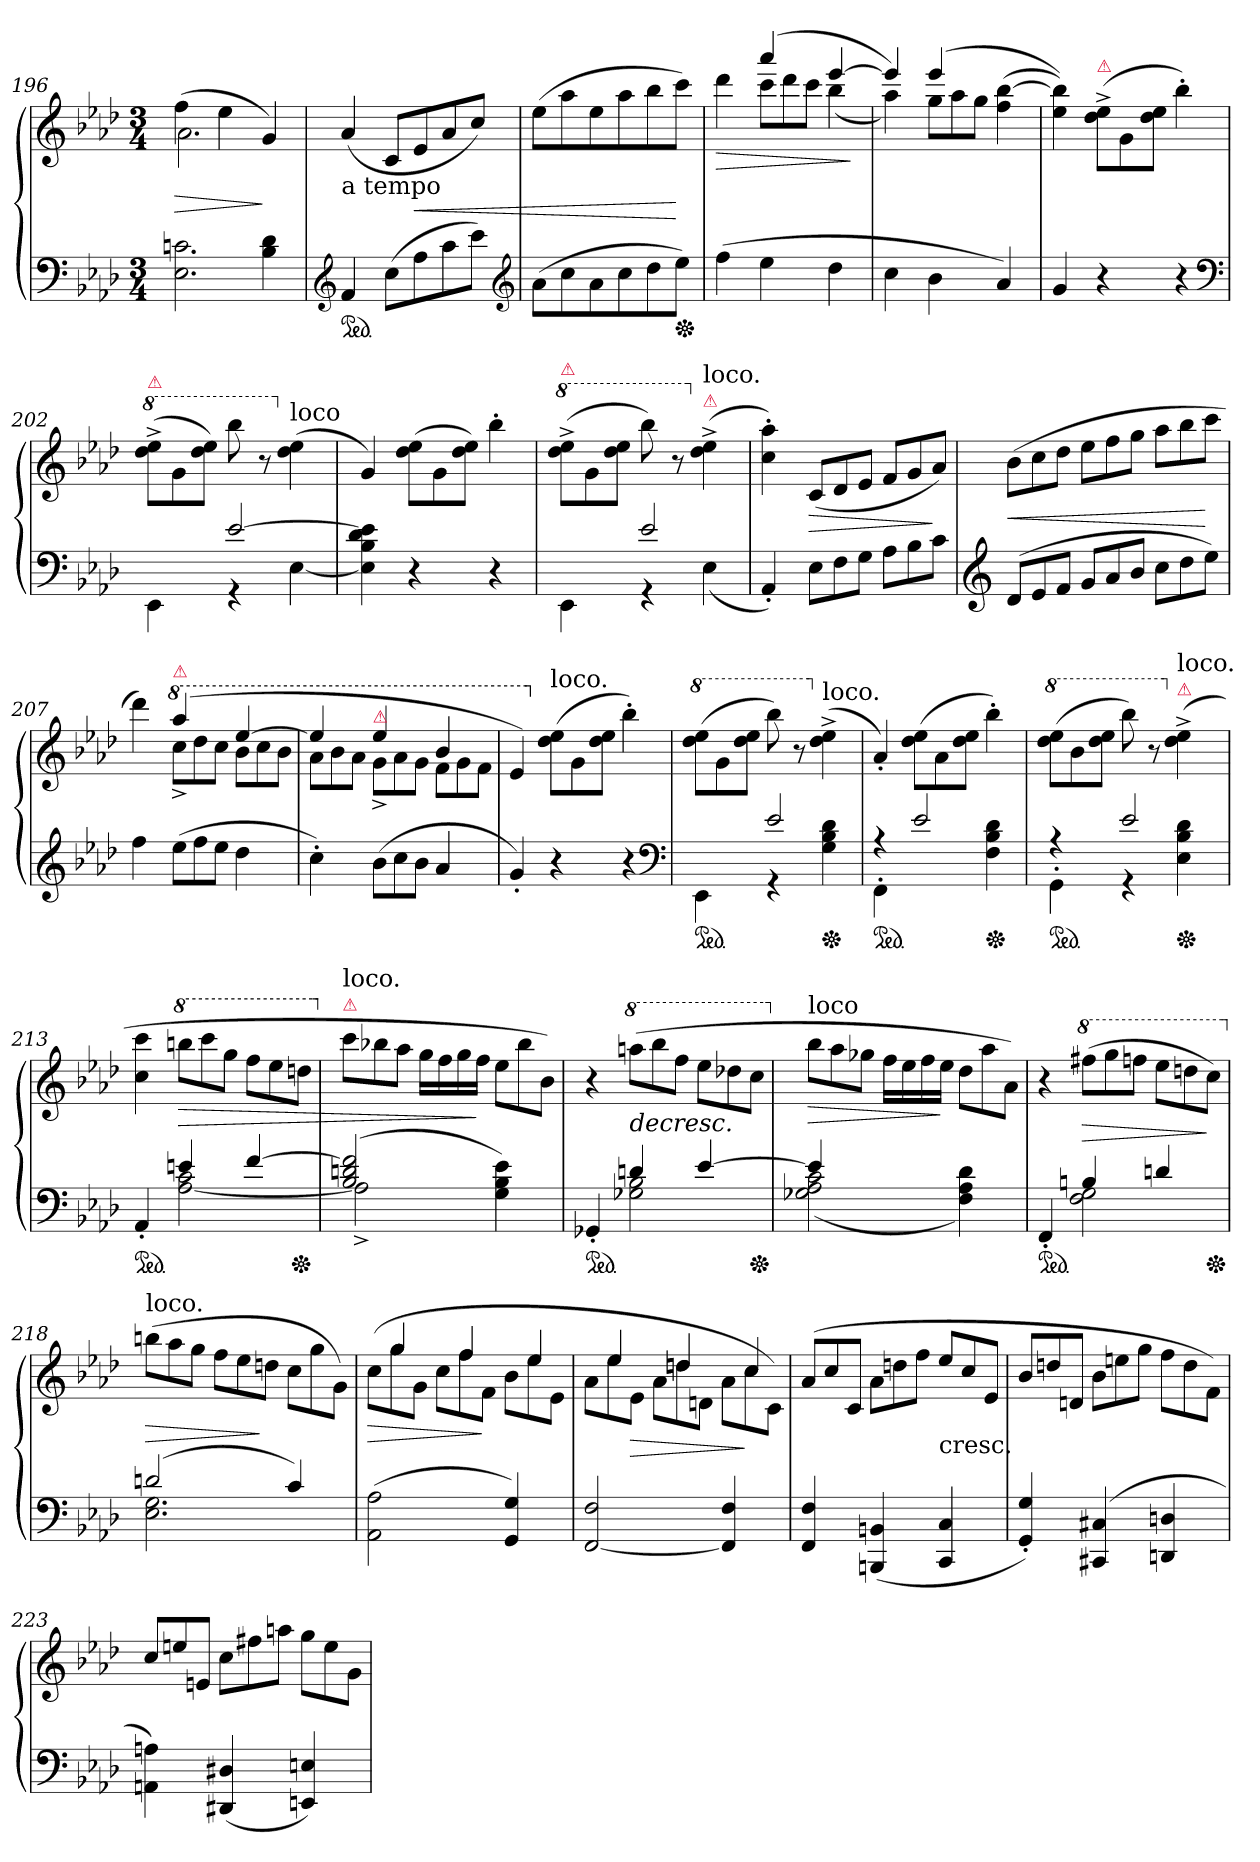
**kern	**kern	**dynam
*part1	*part1	*part1
*staff2	*staff1	*staff1/2
*clefF4	*clefG2	*
*k[b-e-a-d-]	*k[b-e-a-d-]	*
*f:	*f:	*
*M3/4	*M3/4	*
=196	=196	=196
*^	*^	*
2.E-\ 2.cn\	2ryy	(4ff\	2.a-	>
.	.	4ee-\	.	.
.	4B- 4d-	4g/)	.	]
*	*	*v	*v	*
=197	=197	=197	=197
!	!	!LO:TX:b:t=a tempo	!
*v	*v	*	*
*ped	*	*
4AA-	(<4a-	.
(8E-L	8cL	.
8A-	8e-	<
8c	8a-	.
8e-J)	8ccJ)	.
*clefG2	*	*
=198	=198	=198
(8a-L	(8ee-L	.
8cc	8aa-	.
8a-	8ee-	.
8cc	8aa-	.
8dd-	8bb-	.
*Xped	*	*
8ee-J)	8cccJ)	[
=199	=199	=199
*	*^	*
!	!	!	!LO:HP:b
(4ff	4ryy	4ddd-	>
*	*	*Xtuplet	*
4ee-	(>4aaa-	12cccL	.
.	.	12ddd-	.
.	.	12cccJ	.
4dd-	[4eee-	(>4bb-	.
*	*v	*v	*
.	.	]
=200	=200	=200
*	*^	*
4cc	4eee-]	4aa-))	.
4b-\	(4eee-	12ggL	.
.	.	12aa-	.
.	.	12ggJ	.
4a-)	4ryy	(<4ff [4bb-	.
*	*v	*v	*
=201	=201	=201
4g	4ee- 4bb-]))	.
!	!LO:TX:a:color=crimson:t=⚠	!
4r	(12dd-^< 12ee-^<L	.
.	12g	.
.	12dd- 12ee-J	.
4r	4bb-'>)	.
*clefF4	*	*
=202	=202	=202
*^	*	*
*	*	*8va	*
!	!	!LO:TX:a:color=crimson:t=⚠	!
4ryy	4EE-\	(12ddd-^< 12eee-^<L	.
.	.	12gg	.
.	.	12ddd- 12eee-J)	.
[2e-	4rGG	8bbb-	.
.	.	8r	.
*	*	*X8va	*
!	!	!LO:TX:a:t=loco	!
.	[4E-	(4dd- 4ee-	.
*v	*v	*	*
=203	=203	=203
4E-] 4B- 4d- 4e-]	4g)	.
4r	(12dd- 12ee-L	.
.	12g	.
.	12dd- 12ee-J)	.
4r	4bb-'>	.
=204	=204	=204
*^	*	*
*	*	*8va	*
!	!	!LO:TX:a:color=crimson:t=⚠	!
4ryy	4EE-\	(12ddd-^< 12eee-^<L	.
.	.	12gg	.
.	.	12ddd- 12eee-J	.
2e-	4r	8bbb-)	.
.	.	8r	.
*	*	*X8va	*
!	!	!LO:TX:a:color=crimson:t=⚠	!
!	!	!LO:TX:a:t=loco.	!
.	(>4E-	(4dd-^< 4ee-^<	.
*v	*v	*	*
=205	=205	=205
4AA-'<)	4cc'> 4aa-'>)	.
*Xtuplet	*	*
12E-L	(<12cL	>
12F	12d-	.
12GJ	12e-J	.
12A-L	12fL	.
12B-	12g	.
12cJ	12a-J)	]
=206	=206	=206
*clefG2	*	*
(>12d-L	(12b-L	<
12e-	12cc	.
12fJ	12dd-J	.
12gL	12ee-L	.
12a-	12ff	.
12b-J	12ggJ	.
12ccL	12aa-L	.
12dd-	12bb-	.
12ee-J)	12cccJ	[
=207	=207	=207
*	*^	*
4ff	4ryy	4ddd-)	.
*	*8va	*	*
!	!LO:TX:a:color=crimson:t=⚠	!	!
(>12ee-L	(>4aaa-	12ccc^<L	.
12ff	.	12ddd-	.
12ee-J	.	12cccJ	.
4dd-	[4eee-	12bb-L	.
.	.	12ccc	.
.	.	12bb-J	.
=208	=208	=208	=208
4cc'>)	4eee-]	12aa-L	.
.	.	12bb-	.
.	.	12aa-J	.
!	!LO:TX:a:color=crimson:t=⚠	!	!
(>12b-L	4eee-	12gg^<L	.
12cc	.	12aa-	.
12b-J	.	12ggJ	.
4a-	4bb-	12ffL	.
.	.	12gg	.
.	.	12ffJ	.
*	*v	*v	*
=209	=209	=209
4g'<)	4ee-)	.
*	*X8va	*
!	!LO:TX:a:t=loco.	!
4r	(12dd- 12ee-L	.
.	12g	.
.	12dd- 12ee-J	.
4r	4bb-'>)	.
*clefF4	*	*
=210	=210	=210
*^	*	*
*	*	*8va	*
*ped	*	*	*
4EE-\	4ryy	(12ddd- 12eee-L	.
.	.	12gg	.
.	.	12ddd- 12eee-J	.
4rGG	2e-/	8bbb-)	.
.	.	8r	.
*	*	*X8va	*
!	!	!LO:TX:a:t=loco.	!
*Xped	*	*	*
4G\ 4B-\ 4d-\	.	(4dd-^> 4ee-^>	.
=211	=211	=211	=211
*ped	*	*	*
4FF'>\	4rA	4a-'/)	.
4ryy	2e-/	(12dd- 12ee-L	.
.	.	12a-	.
.	.	12dd- 12ee-J	.
*Xped	*	*	*
4F\ 4B-\ 4d-\	.	4bb-')	.
=212	=212	=212	=212
*	*	*8va	*
*ped	*	*	*
4GG'>\	4rA	(12ddd- 12eee-L	.
.	.	12bb-	.
.	.	12ddd- 12eee-J	.
4rGG	2e-/	8bbb-)	.
.	.	8r	.
*	*	*X8va	*
!	!	!LO:TX:a:color=crimson:t=⚠	!
!	!	!LO:TX:a:t=loco.	!
*Xped	*	*	*
4E-\ 4B-\ 4d-\	.	(>4dd-^> 4ee-^>	.
=213	=213	=213	=213
*ped	*	*	*
4AA-'	4ryy	4cc 4ccc	.
*	*	*8va	*
4en	[2A- 2c	12bbbnL	>
.	.	12cccc	.
.	.	12gggJ	.
[4f	.	12fffL	.
.	.	12eee-	.
*Xped	*	*	*
.	.	12dddnJ	.
=214	=214	=214	=214
*	*	*X8va	*
!	!	!LO:TX:a:color=crimson:t=⚠	!
!	!	!LO:TX:a:t=loco.	!
(2B- 2dn 2f]	2A-^<]	12cccL	.
.	.	12bb-X	.
.	.	12aa-J	.
.	.	16ggLL	.
.	.	16ff	.
.	.	16gg	.
.	.	16ffJJ	]
4G 4B- 4e-)	4ryy	12ee-L	.
.	.	12bb-	.
.	.	12b-J)	.
=215	=215	=215	=215
*ped	*	*	*
4GG-X'<	4ryy	4r	.
*	*	*8va	*
4dn	2G-X 2B-	(12aaanL	>
.	.	12bbb-	.
.	.	12fffJ	.
[4e-	.	12eee-L	.
.	.	12ddd-X	.
*Xped	*	*	*
.	.	12cccJ	.
=216	=216	=216	=216
*	*	*X8va	*
!	!	!LO:TX:a:t=loco	!
!	!	!	!LO:HP:b
4e-]	(>2G-X 2A- 2c	12bb-L	>
.	.	12aa-	.
.	.	12gg-XJ	.
4ryy	.	16ffLL	.
.	.	16ee-	.
.	.	16ff	.
.	.	16ee-JJ	]
4ryy	4F 4A- 4d-)	12dd-L	.
.	.	12aa-	.
.	.	12a-J)	]
=217	=217	=217	=217
*ped	*	*	*
4FF'<	4ryy	4r	.
*	*	*8va	*
4Bn	2F 2G	(>12fff#XL	>
.	.	12ggg	.
.	.	12fffnJ	.
4dn	.	12eee-L	.
.	.	12dddn	.
*Xped	*	*	*
.	.	12cccJ)	]
=218	=218	=218	=218
*	*	*X8va	*
!	!	!LO:TX:a:t=loco.	!
!	!	!	!LO:HP:b
(2dn	2.E- 2.G	(12bbnL	>
.	.	12aa-	.
.	.	12ggJ	.
.	.	12ffL	.
.	.	12ee-	.
.	.	12ddnJ	]
4c)	.	12ccL	.
.	.	12gg	.
.	.	12gJ)	.
*v	*v	*	*
=219	=219	=219
*	*^	*
!	!	!	!LO:HP:n=1:b
(>2AA-\ 2A-\	12ryy	(>12ccL	> >
.	6gg	12gg	.
.	.	12gJ	.
.	12ryy	12ccL	.
.	6ff	12ff	.
.	.	12fJ	]
4GG 4G)	12ryy	12b-L	]
.	6ee-	12ee-	.
.	.	12e-J	.
=220	=220	=220	=220
[2FF 2F	12ryy	12a-L	.
.	6ee-	12ee-	.
.	.	12e-J	>
.	12ryy	12a-L	.
.	6ddn	12ddn	.
.	.	12dnJ	.
4FF] 4F	12ryy	12a-L	.
.	6cc	12cc	]
.	.	12cJ)	.
*	*v	*v	*
=221	=221	=221
4FF 4F	(>12a-L	.
.	12cc	.
.	12cJ	.
(4BBBn 4BBn	12a-L	.
.	12ddn	.
.	12ffJ	.
!	!LO:TX:c:t=cresc.	!
4CC 4C	12ee-/L	.
.	12cc	.
.	12e-J	.
=222	=222	=222
4GG'< 4G'<)	12b-L	.
.	12ddn	.
.	12dnJ	.
(<4CC#X 4C#X	12b-L	.
.	12een	.
.	12ggJ	.
4DDn 4Dn	12ffL	.
.	12dd	.
.	12fJ)	.
=223	=223	=223
4AAn 4An)	12ccL	.
.	12een	.
.	12enJ	.
(4DD#X 4D#X	12ccL	.
.	12ff#X	.
.	12aanJ	.
4EEn 4En)	12ggL	.
.	12ee	.
.	12gJ	.
=	=	=
*-	*-	*-
